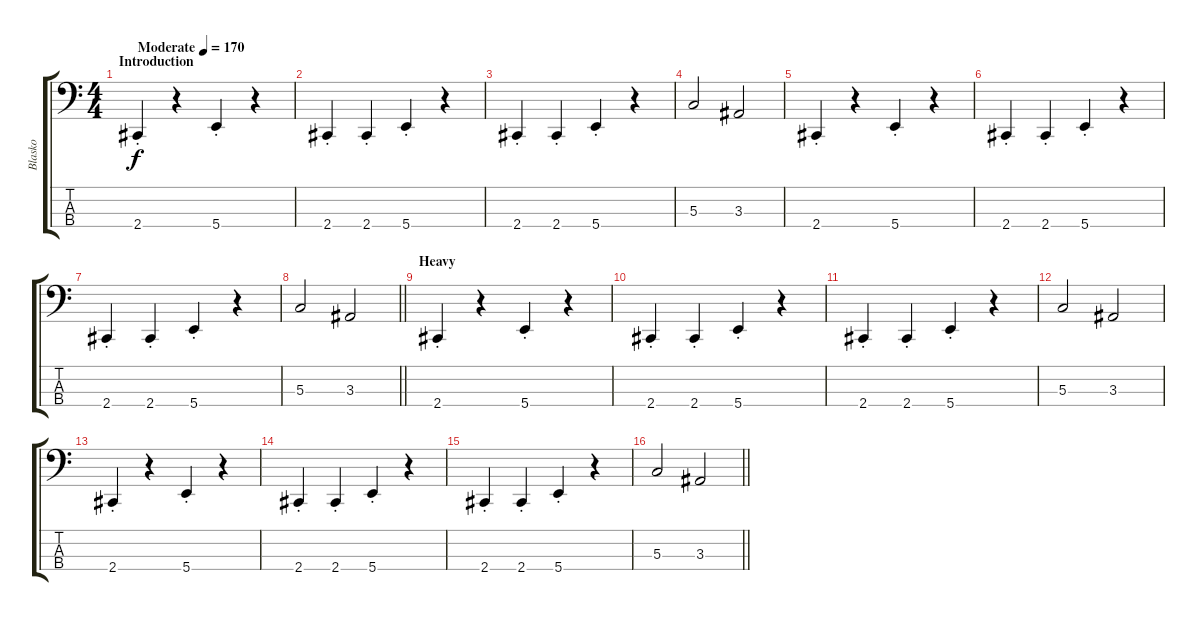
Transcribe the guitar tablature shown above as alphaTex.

\track ("Blasko" "Blasko") {instrument electricbasspick}
\staff {score tabs}
\tuning (F2 C2 G1 B0) {hide}
\ts (4 4)
\section ("" "Introduction")
\tempo (170 "Moderate")
\clef f4
\ks c
2.4{st}.4{dy f volume 5 instrument electricbasspick} r.4 5.4{st}.4 r.4 |
2.4{st}.4 2.4{st}.4 5.4{st}.4 r.4 |
2.4{st}.4 2.4{st}.4 5.4{st}.4 r.4 |
5.3.2 3.3.2 |
2.4{st}.4{volume 5} r.4 5.4{st}.4 r.4 |
2.4{st}.4 2.4{st}.4 5.4{st}.4 r.4 |
2.4{st}.4 2.4{st}.4 5.4{st}.4 r.4 |
\barLineRight lightlight
5.3.2 3.3.2 |
\section ("" "Heavy")
2.4{st}.4{volume 16} r.4 5.4{st}.4 r.4 |
2.4{st}.4 2.4{st}.4 5.4{st}.4 r.4 |
2.4{st}.4 2.4{st}.4 5.4{st}.4 r.4 |
5.3.2 3.3.2 |
2.4{st}.4 r.4 5.4{st}.4 r.4 |
2.4{st}.4 2.4{st}.4 5.4{st}.4 r.4 |
2.4{st}.4 2.4{st}.4 5.4{st}.4 r.4 |
\barLineRight lightlight
5.3.2 3.3.2
